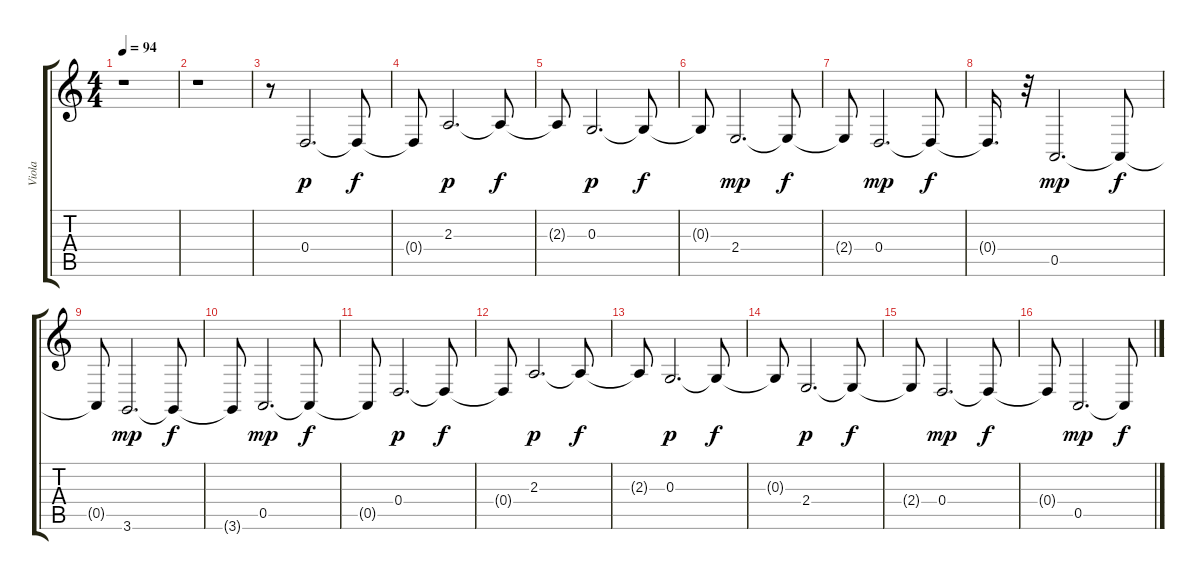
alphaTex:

\track ("Viola" "Viola") {instrument viola}
\staff {score tabs}
\tuning (E4 B3 G3 D3 A2 E2) {hide}
\ts (4 4)
\tempo 94
\clef g2
\ks c
r.1{dy p} |
r.1 |
r.8 0.4.2{d} 0.4{t}.8{dy f} |
0.4{t}.8 2.3.2{d dy p} 2.3{t}.8{dy f} |
2.3{t}.8 0.3.2{d dy p} 0.3{t}.8{dy f} |
0.3{t}.8 2.4.2{d dy mp} 2.4{t}.8{dy f} |
2.4{t}.8 0.4.2{d dy mp} 0.4{t}.8{dy f} |
0.4{t}.16{d} r.32 0.5.2{d dy mp} 0.5{t}.8{dy f} |
0.5{t}.8 3.6.2{d dy mp} 3.6{t}.8{dy f} |
3.6{t}.8 0.5.2{d dy mp} 0.5{t}.8{dy f} |
0.5{t}.8 0.4.2{d dy p} 0.4{t}.8{dy f} |
0.4{t}.8 2.3.2{d dy p} 2.3{t}.8{dy f} |
2.3{t}.8 0.3.2{d dy p} 0.3{t}.8{dy f} |
0.3{t}.8 2.4.2{d dy p} 2.4{t}.8{dy f} |
2.4{t}.8 0.4.2{d dy mp} 0.4{t}.8{dy f} |
0.4{t}.8 0.5.2{d dy mp} 0.5{t}.8{dy f}
